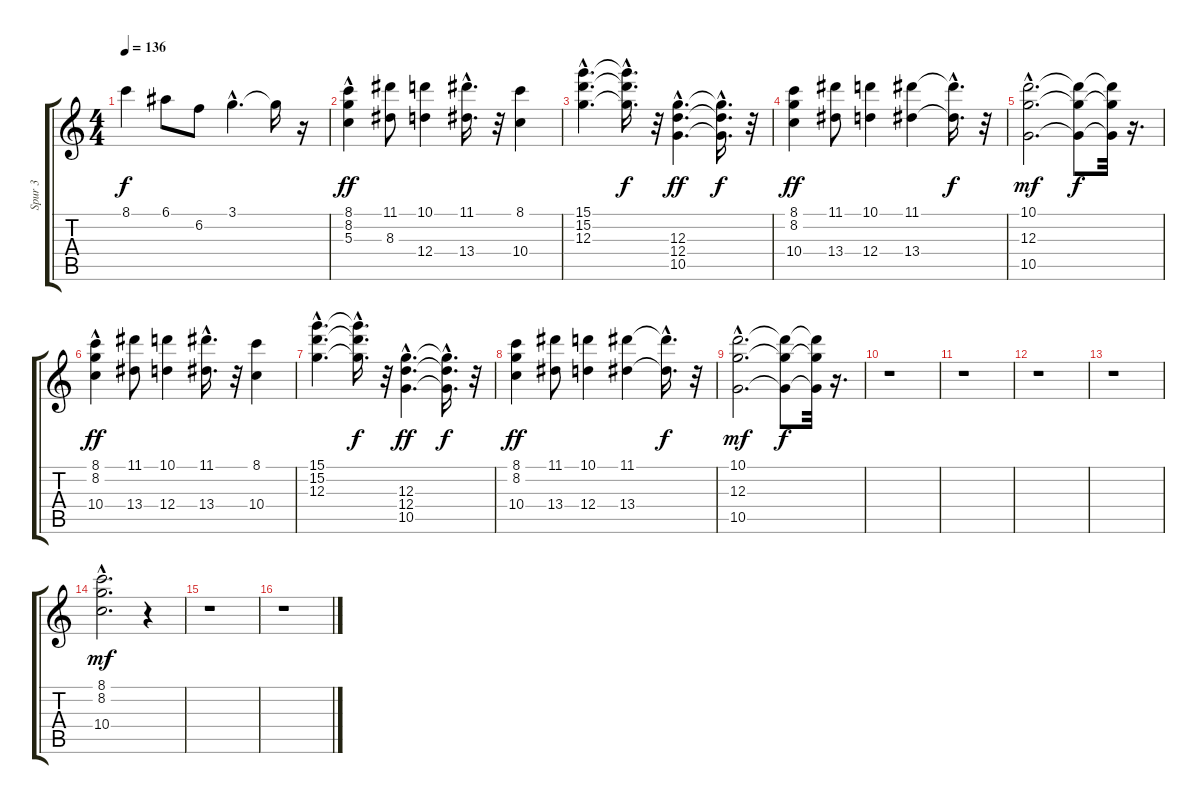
\track ("Spur 3" "Spur 3") {instrument distortionguitar}
\staff {score tabs}
\tuning (E4 B3 G3 D3 A2 E2) {hide}
\ts (4 4)
\tempo 136
\clef g2
\ks c
8.1{t}.4{dy f} 6.1.8 6.2.8 3.1{hac}.4{d} 3.1{t}.16 r.16 |
(8.1 8.2{hac} 5.3{hac}).4{dy ff} (11.1 8.3).8 (10.1 12.4).4 (11.1{hac} 13.4{hac}).16{d} r.32 (8.1 10.4).4 |
(15.1{hac} 15.2{hac} 12.3{hac}).4{d} (15.1{t} 15.2{hac t} 12.3{hac t}).16{d dy f} r.32 (12.3{hac} 12.4{hac} 10.5{hac}).4{d dy ff} (12.3{hac t} 12.4{hac t} 10.5{t}).16{d dy f} r.32 |
(8.1 8.2 10.4).4{dy ff} (11.1 13.4).8 (10.1 12.4).4 (11.1 13.4).4 (11.1{hac t} 13.4{hac t}).16{d dy f} r.32 |
(10.1{hac} 12.3{hac} 10.5{hac}).2{d dy mf} (10.1{t} 12.3{t} 10.5{t}).8{dy f} (10.1{t} 12.3{t} 10.5{t}).32 r.16{d} |
(8.1 8.2{hac} 10.4{hac}).4{dy ff} (11.1 13.4).8 (10.1 12.4).4 (11.1{hac} 13.4{hac}).16{d} r.32 (8.1 10.4).4 |
(15.1{hac} 15.2{hac} 12.3{hac}).4{d} (15.1{t} 15.2{hac t} 12.3{hac t}).16{d dy f} r.32 (12.3{hac} 12.4{hac} 10.5{hac}).4{d dy ff} (12.3{hac t} 12.4{hac t} 10.5{t}).16{d dy f} r.32 |
(8.1 8.2 10.4).4{dy ff} (11.1 13.4).8 (10.1 12.4).4 (11.1 13.4).4 (11.1{hac t} 13.4{hac t}).16{d dy f} r.32 |
(10.1{hac} 12.3{hac} 10.5{hac}).2{d dy mf} (10.1{t} 12.3{t} 10.5{t}).8{dy f} (10.1{t} 12.3{t} 10.5{t}).32 r.16{d} |
r.1 |
r.1 |
r.1 |
r.1 |
(8.1{hac} 8.2{hac} 10.4{hac}).2{d dy mf} r.4 |
r.1 |
r.1
